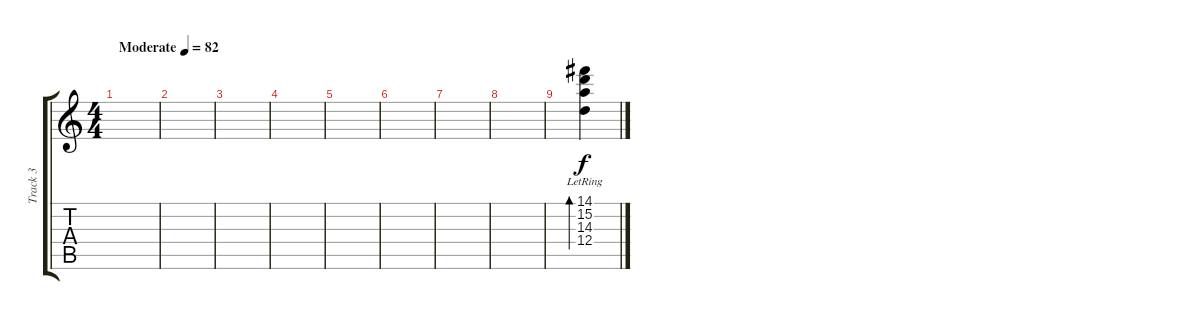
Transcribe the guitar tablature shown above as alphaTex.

\track ("Track 3" "Track 3") {instrument distortionguitar}
\staff {score tabs}
\tuning (E4 B3 G3 D3 A2 E2) {hide}
\ts (4 4)
\tempo (82 "Moderate")
\clef g2
\ks c
|
|
|
|
|
|
|
|
(14.1{lr} 15.2{lr} 14.3{lr} 12.4{lr}).4{bd 240 instrument distortionguitar}
